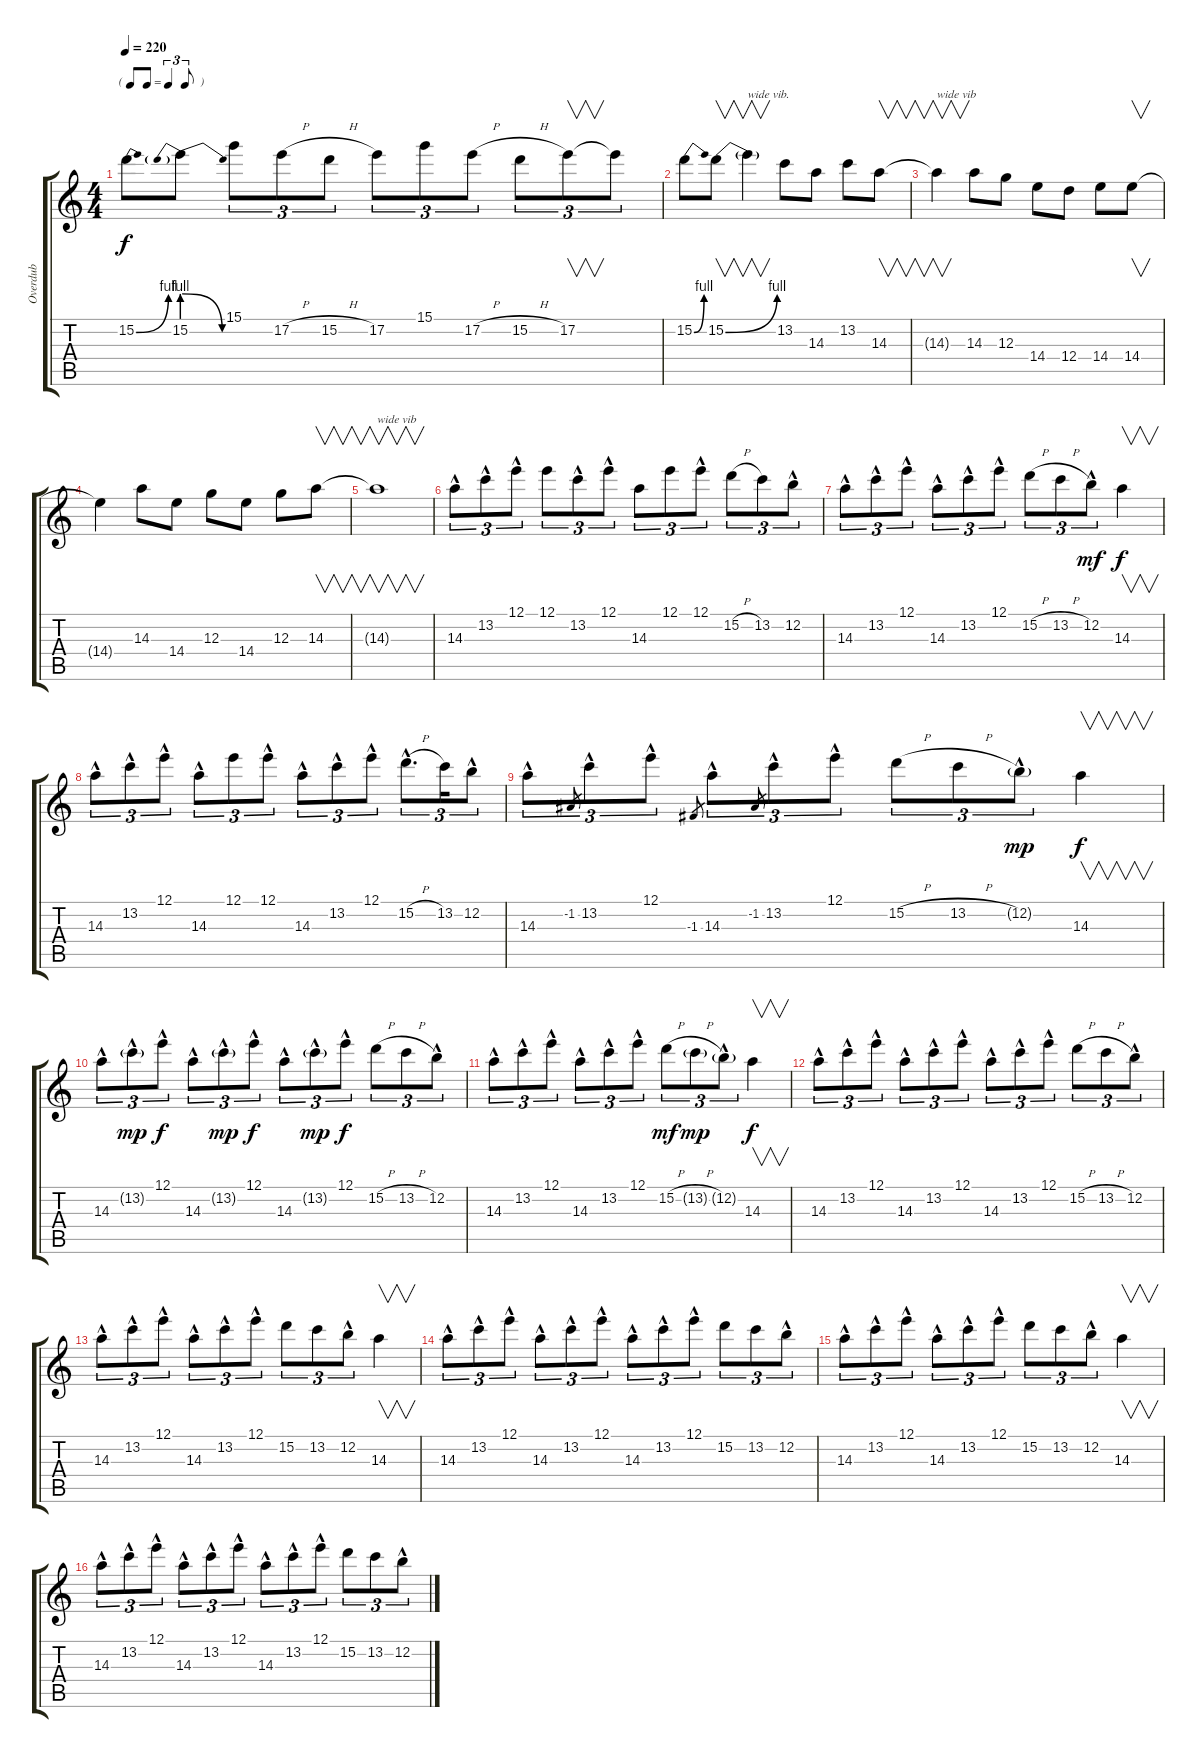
\track ("Overdub" "Overdub") {instrument fretlessbass}
\staff {score tabs}
\tuning (E4 B3 G3 D3 A2 E2) {hide}
\ts (4 4)
\tf triplet8th
\tempo 220
\clef g2
\ks c
15.2{be (bend 0 0 60 4)}.8{dy f} 15.2{be (prebendrelease 0 4 60 0)}.8 15.1.8{tu (3 2)} 17.2{h}.8{tu (3 2)} 15.2{h}.8{tu (3 2)} 17.2.8{tu (3 2)} 15.1.8{tu (3 2)} 17.2{h}.8{tu (3 2)} 15.2{h}.8{tu (3 2)} 17.2.8{v tu (3 2)} 17.2{t}.8{tu (3 2)} |
15.2{be (bend 0 0 60 4)}.8 15.2{be (bend 0 0 60 4)}.8{v} 15.2{t}.4{v txt "wide vib."} 13.2.8 14.3.8 13.2.8 14.3.8{v} |
14.3{t}.4{v txt "wide vib"} 14.3.8 12.3.8 14.4.8 12.4.8 14.4.8 14.4.8{v} |
14.4{t}.4 14.3.8 14.4.8 12.3.8 14.4.8 12.3.8 14.3.8{v} |
14.3{t}.1{v txt "wide vib"} |
14.3{hac}.8{tu (3 2)} 13.2{hac}.8{tu (3 2)} 12.1{hac}.8{tu (3 2)} 12.1.8{tu (3 2)} 13.2{hac}.8{tu (3 2)} 12.1{hac}.8{tu (3 2)} 14.3.8{tu (3 2)} 12.1.8{tu (3 2)} 12.1{hac}.8{tu (3 2)} 15.2{h}.8{tu (3 2)} 13.2.8{tu (3 2)} 12.2{hac}.8{tu (3 2)} |
14.3{hac}.8{tu (3 2)} 13.2{hac}.8{tu (3 2)} 12.1{hac}.8{tu (3 2)} 14.3{hac}.8{tu (3 2)} 13.2{hac}.8{tu (3 2)} 12.1{hac}.8{tu (3 2)} 15.2{h}.8{tu (3 2)} 13.2{h}.8{tu (3 2)} 12.2{hac}.8{tu (3 2) dy mf} 14.3.4{v dy f} |
14.3{hac}.8{tu (3 2)} 13.2{hac}.8{tu (3 2)} 12.1{hac}.8{tu (3 2)} 14.3{hac}.8{tu (3 2)} 12.1.8{tu (3 2)} 12.1{hac}.8{tu (3 2)} 14.3{hac}.8{tu (3 2)} 13.2{hac}.8{tu (3 2)} 12.1{hac}.8{tu (3 2)} 15.2{h hac}.8{d tu (3 2)} 13.2.16{tu (3 2)} 12.2{hac}.8{tu (3 2)} |
14.3{hac}.8{tu (3 2)} -1.2.8{gr} 13.2{hac}.8{tu (3 2)} 12.1{hac}.8{tu (3 2)} -1.3.8{gr} 14.3{hac}.8{tu (3 2)} -1.2.8{gr} 13.2{hac}.8{tu (3 2)} 12.1{hac}.8{tu (3 2)} 15.2{h}.8{tu (3 2)} 13.2{h}.8{tu (3 2)} 12.2{g hac}.8{tu (3 2) dy mp} 14.3.4{v dy f} |
14.3{hac}.8{tu (3 2)} 13.2{g hac}.8{tu (3 2) dy mp} 12.1{hac}.8{tu (3 2) dy f} 14.3{hac}.8{tu (3 2)} 13.2{g hac}.8{tu (3 2) dy mp} 12.1{hac}.8{tu (3 2) dy f} 14.3{hac}.8{tu (3 2)} 13.2{g hac}.8{tu (3 2) dy mp} 12.1{hac}.8{tu (3 2) dy f} 15.2{h}.8{tu (3 2)} 13.2{h}.8{tu (3 2)} 12.2{hac}.8{tu (3 2)} |
14.3{hac}.8{tu (3 2)} 13.2{hac}.8{tu (3 2)} 12.1{hac}.8{tu (3 2)} 14.3{hac}.8{tu (3 2)} 13.2{hac}.8{tu (3 2)} 12.1{hac}.8{tu (3 2)} 15.2{h}.8{tu (3 2) dy mf} 13.2{h g}.8{tu (3 2) dy mp} 12.2{g hac}.8{tu (3 2)} 14.3.4{v dy f} |
14.3{hac}.8{tu (3 2)} 13.2{hac}.8{tu (3 2)} 12.1{hac}.8{tu (3 2)} 14.3{hac}.8{tu (3 2)} 13.2{hac}.8{tu (3 2)} 12.1{hac}.8{tu (3 2)} 14.3{hac}.8{tu (3 2)} 13.2{hac}.8{tu (3 2)} 12.1{hac}.8{tu (3 2)} 15.2{h}.8{tu (3 2)} 13.2{h}.8{tu (3 2)} 12.2{hac}.8{tu (3 2)} |
14.3{hac}.8{tu (3 2)} 13.2{hac}.8{tu (3 2)} 12.1{hac}.8{tu (3 2)} 14.3{hac}.8{tu (3 2)} 13.2{hac}.8{tu (3 2)} 12.1{hac}.8{tu (3 2)} 15.2.8{tu (3 2)} 13.2.8{tu (3 2)} 12.2{hac}.8{tu (3 2)} 14.3.4{v} |
14.3{hac}.8{tu (3 2)} 13.2{hac}.8{tu (3 2)} 12.1{hac}.8{tu (3 2)} 14.3{hac}.8{tu (3 2)} 13.2{hac}.8{tu (3 2)} 12.1{hac}.8{tu (3 2)} 14.3{hac}.8{tu (3 2)} 13.2{hac}.8{tu (3 2)} 12.1{hac}.8{tu (3 2)} 15.2.8{tu (3 2)} 13.2.8{tu (3 2)} 12.2{hac}.8{tu (3 2)} |
14.3{hac}.8{tu (3 2)} 13.2{hac}.8{tu (3 2)} 12.1{hac}.8{tu (3 2)} 14.3{hac}.8{tu (3 2)} 13.2{hac}.8{tu (3 2)} 12.1{hac}.8{tu (3 2)} 15.2.8{tu (3 2)} 13.2.8{tu (3 2)} 12.2{hac}.8{tu (3 2)} 14.3.4{v} |
14.3{hac}.8{tu (3 2)} 13.2{hac}.8{tu (3 2)} 12.1{hac}.8{tu (3 2)} 14.3{hac}.8{tu (3 2)} 13.2{hac}.8{tu (3 2)} 12.1{hac}.8{tu (3 2)} 14.3{hac}.8{tu (3 2)} 13.2{hac}.8{tu (3 2)} 12.1{hac}.8{tu (3 2)} 15.2.8{tu (3 2)} 13.2.8{tu (3 2)} 12.2{hac}.8{tu (3 2)}
